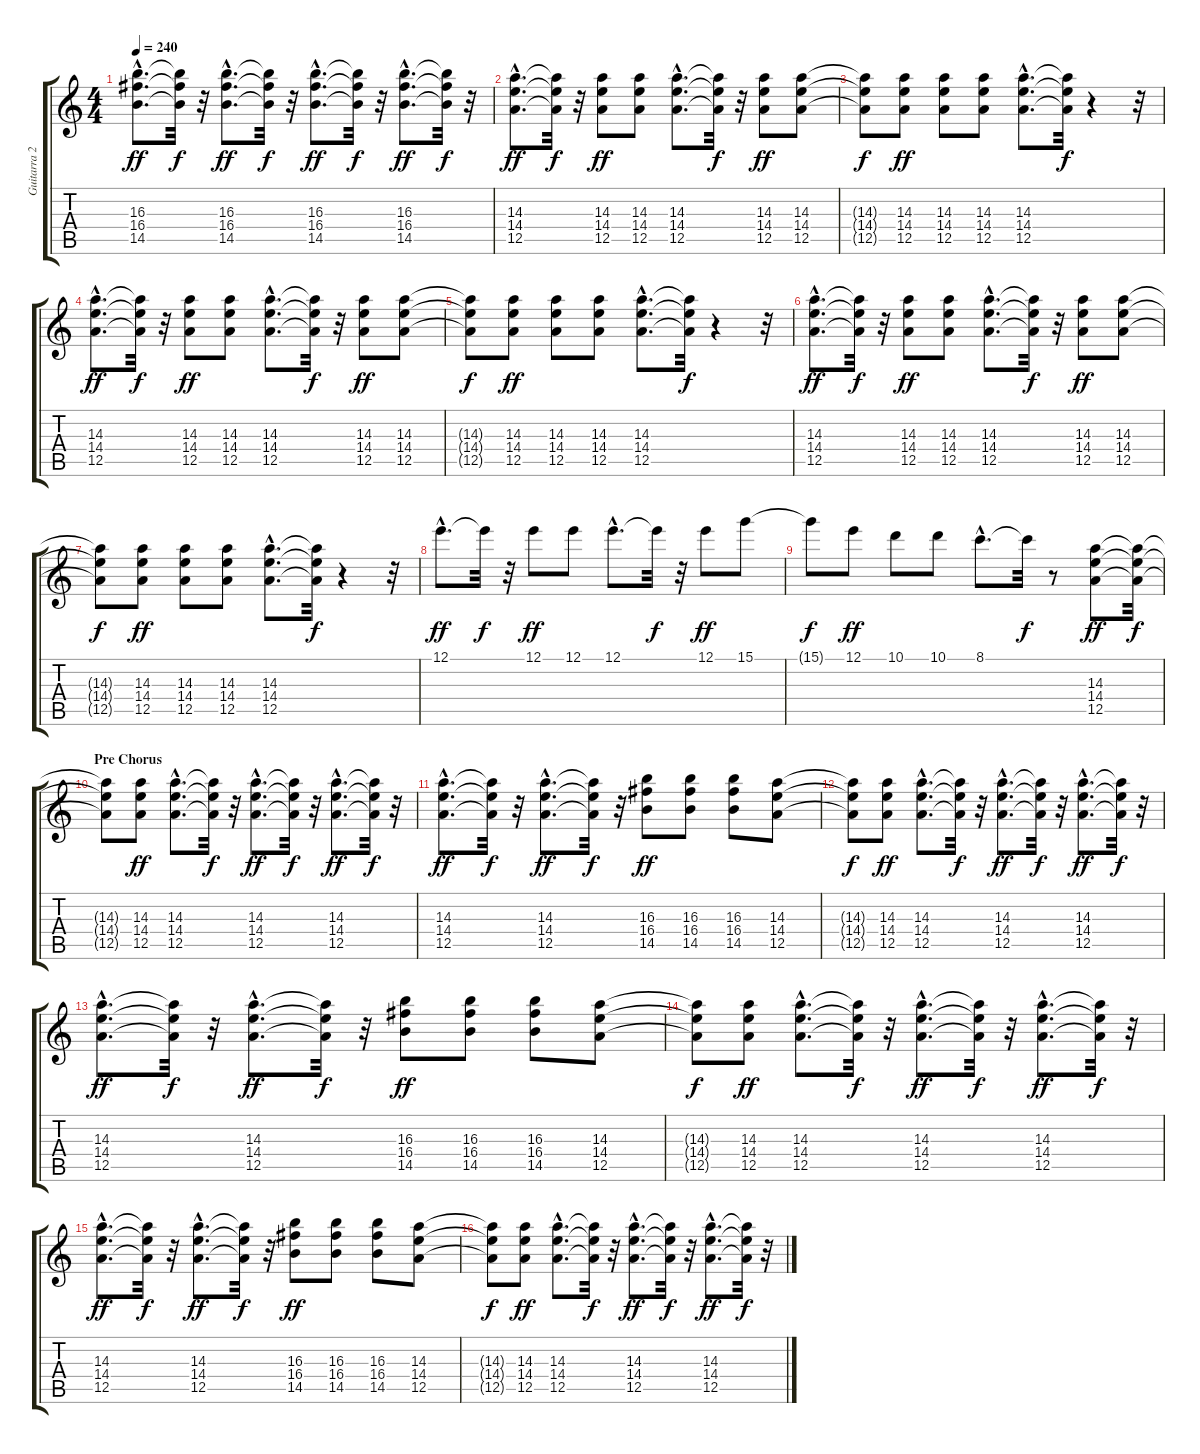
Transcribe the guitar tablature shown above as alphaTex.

\track ("Guitarra 2 - Erik" "Guitarra 2") {instrument distortionguitar}
\staff {score tabs}
\tuning (E4 B3 G3 D3 A2 E2) {hide}
\ts (4 4)
\tempo 240
\clef g2
\ks c
(16.3{hac} 16.4{hac} 14.5{hac}).8{d dy ff} (16.3{t} 16.4{t} 14.5{t}).32{dy f} r.32 (16.3{hac} 16.4{hac} 14.5{hac}).8{d dy ff} (16.3{t} 16.4{t} 14.5{t}).32{dy f} r.32 (16.3{hac} 16.4{hac} 14.5{hac}).8{d dy ff} (16.3{t} 16.4{t} 14.5{t}).32{dy f} r.32 (16.3{hac} 16.4{hac} 14.5{hac}).8{d dy ff} (16.3{t} 16.4{t} 14.5{t}).32{dy f} r.32 |
(14.3{hac} 14.4{hac} 12.5{hac}).8{d dy ff} (14.3{t} 14.4{t} 12.5{t}).32{dy f} r.32 (14.3 14.4 12.5).8{dy ff} (14.3 14.4 12.5).8 (14.3{hac} 14.4{hac} 12.5{hac}).8{d} (14.3{t} 14.4{t} 12.5{t}).32{dy f} r.32 (14.3 14.4 12.5).8{dy ff} (14.3 14.4 12.5).8 |
(14.3{t} 14.4{t} 12.5{t}).8{dy f} (14.3 14.4 12.5).8{dy ff} (14.3 14.4 12.5).8 (14.3 14.4 12.5).8 (14.3{hac} 14.4{hac} 12.5{hac}).8{d} (14.3{t} 14.4{t} 12.5{t}).32{dy f} r.4 r.32 |
(14.3{hac} 14.4{hac} 12.5{hac}).8{d dy ff} (14.3{t} 14.4{t} 12.5{t}).32{dy f} r.32 (14.3 14.4 12.5).8{dy ff} (14.3 14.4 12.5).8 (14.3{hac} 14.4{hac} 12.5{hac}).8{d} (14.3{t} 14.4{t} 12.5{t}).32{dy f} r.32 (14.3 14.4 12.5).8{dy ff} (14.3 14.4 12.5).8 |
(14.3{t} 14.4{t} 12.5{t}).8{dy f} (14.3 14.4 12.5).8{dy ff} (14.3 14.4 12.5).8 (14.3 14.4 12.5).8 (14.3{hac} 14.4{hac} 12.5{hac}).8{d} (14.3{t} 14.4{t} 12.5{t}).32{dy f} r.4 r.32 |
(14.3{hac} 14.4{hac} 12.5{hac}).8{d dy ff} (14.3{t} 14.4{t} 12.5{t}).32{dy f} r.32 (14.3 14.4 12.5).8{dy ff} (14.3 14.4 12.5).8 (14.3{hac} 14.4{hac} 12.5{hac}).8{d} (14.3{t} 14.4{t} 12.5{t}).32{dy f} r.32 (14.3 14.4 12.5).8{dy ff} (14.3 14.4 12.5).8 |
(14.3{t} 14.4{t} 12.5{t}).8{dy f} (14.3 14.4 12.5).8{dy ff} (14.3 14.4 12.5).8 (14.3 14.4 12.5).8 (14.3{hac} 14.4{hac} 12.5{hac}).8{d} (14.3{t} 14.4{t} 12.5{t}).32{dy f} r.4 r.32 |
12.1{hac}.8{d dy ff} 12.1{t}.32{dy f} r.32 12.1.8{dy ff} 12.1.8 12.1{hac}.8{d} 12.1{t}.32{dy f} r.32 12.1.8{dy ff} 15.1.8 |
15.1{t}.8{dy f} 12.1.8{dy ff} 10.1.8 10.1.8 8.1{hac}.8{d} 8.1{t}.32{dy f} r.8 (14.3 14.4 12.5).8{dy ff} (14.3{t} 14.4{t} 12.5{t}).32{dy f} |
\section ("" "Pre Chorus")
(14.3{t} 14.4{t} 12.5{t}).8 (14.3 14.4 12.5).8{dy ff} (14.3{hac} 14.4{hac} 12.5{hac}).8{d} (14.3{t} 14.4{t} 12.5{t}).32{dy f} r.32 (14.3{hac} 14.4{hac} 12.5{hac}).8{d dy ff} (14.3{t} 14.4{t} 12.5{t}).32{dy f} r.32 (14.3{hac} 14.4{hac} 12.5{hac}).8{d dy ff} (14.3{t} 14.4{t} 12.5{t}).32{dy f} r.32 |
(14.3{hac} 14.4{hac} 12.5{hac}).8{d dy ff} (14.3{t} 14.4{t} 12.5{t}).32{dy f} r.32 (14.3{hac} 14.4{hac} 12.5{hac}).8{d dy ff} (14.3{t} 14.4{t} 12.5{t}).32{dy f} r.32 (16.3 16.4 14.5).8{dy ff} (16.3 16.4 14.5).8 (16.3 16.4 14.5).8 (14.3 14.4 12.5).8 |
(14.3{t} 14.4{t} 12.5{t}).8{dy f} (14.3 14.4 12.5).8{dy ff} (14.3{hac} 14.4{hac} 12.5{hac}).8{d} (14.3{t} 14.4{t} 12.5{t}).32{dy f} r.32 (14.3{hac} 14.4{hac} 12.5{hac}).8{d dy ff} (14.3{t} 14.4{t} 12.5{t}).32{dy f} r.32 (14.3{hac} 14.4{hac} 12.5{hac}).8{d dy ff} (14.3{t} 14.4{t} 12.5{t}).32{dy f} r.32 |
(14.3{hac} 14.4{hac} 12.5{hac}).8{d dy ff} (14.3{t} 14.4{t} 12.5{t}).32{dy f} r.32 (14.3{hac} 14.4{hac} 12.5{hac}).8{d dy ff} (14.3{t} 14.4{t} 12.5{t}).32{dy f} r.32 (16.3 16.4 14.5).8{dy ff} (16.3 16.4 14.5).8 (16.3 16.4 14.5).8 (14.3 14.4 12.5).8 |
(14.3{t} 14.4{t} 12.5{t}).8{dy f} (14.3 14.4 12.5).8{dy ff} (14.3{hac} 14.4{hac} 12.5{hac}).8{d} (14.3{t} 14.4{t} 12.5{t}).32{dy f} r.32 (14.3{hac} 14.4{hac} 12.5{hac}).8{d dy ff} (14.3{t} 14.4{t} 12.5{t}).32{dy f} r.32 (14.3{hac} 14.4{hac} 12.5{hac}).8{d dy ff} (14.3{t} 14.4{t} 12.5{t}).32{dy f} r.32 |
(14.3{hac} 14.4{hac} 12.5{hac}).8{d dy ff} (14.3{t} 14.4{t} 12.5{t}).32{dy f} r.32 (14.3{hac} 14.4{hac} 12.5{hac}).8{d dy ff} (14.3{t} 14.4{t} 12.5{t}).32{dy f} r.32 (16.3 16.4 14.5).8{dy ff} (16.3 16.4 14.5).8 (16.3 16.4 14.5).8 (14.3 14.4 12.5).8 |
(14.3{t} 14.4{t} 12.5{t}).8{dy f} (14.3 14.4 12.5).8{dy ff} (14.3{hac} 14.4{hac} 12.5{hac}).8{d} (14.3{t} 14.4{t} 12.5{t}).32{dy f} r.32 (14.3{hac} 14.4{hac} 12.5{hac}).8{d dy ff} (14.3{t} 14.4{t} 12.5{t}).32{dy f} r.32 (14.3{hac} 14.4{hac} 12.5{hac}).8{d dy ff} (14.3{t} 14.4{t} 12.5{t}).32{dy f} r.32
